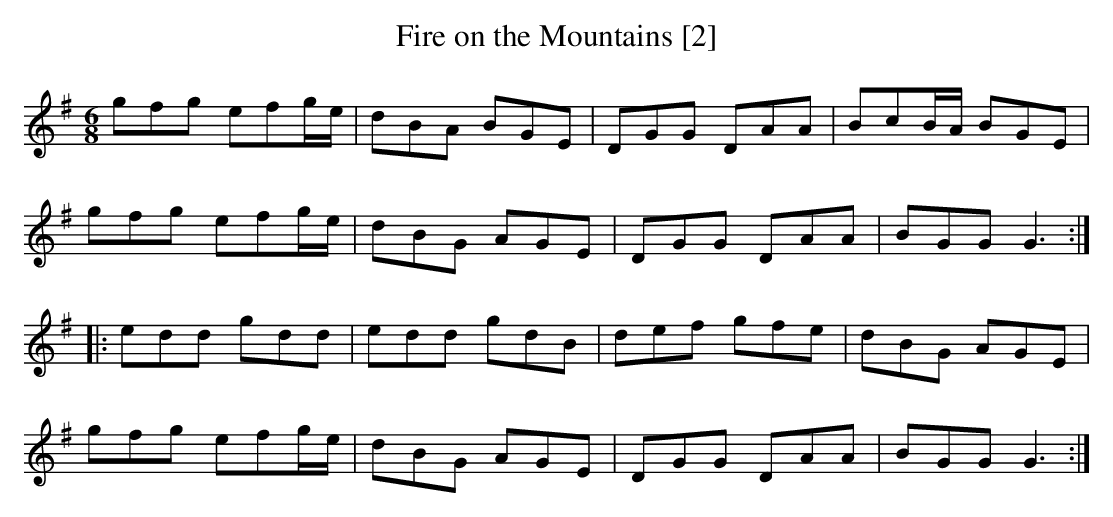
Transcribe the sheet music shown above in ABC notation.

X:1
T:Fire on the Mountains [2]
M:6/8
L:1/8
K:G
gfg efg/e/|dBA BGE|DGG DAA|BcB/A/ BGE|
gfg efg/e/|dBG AGE|DGG DAA|BGG G3:|
|:edd gdd|edd gdB|def gfe|dBG AGE|
gfg efg/e/|dBG AGE|DGG DAA|BGG G3:|]
